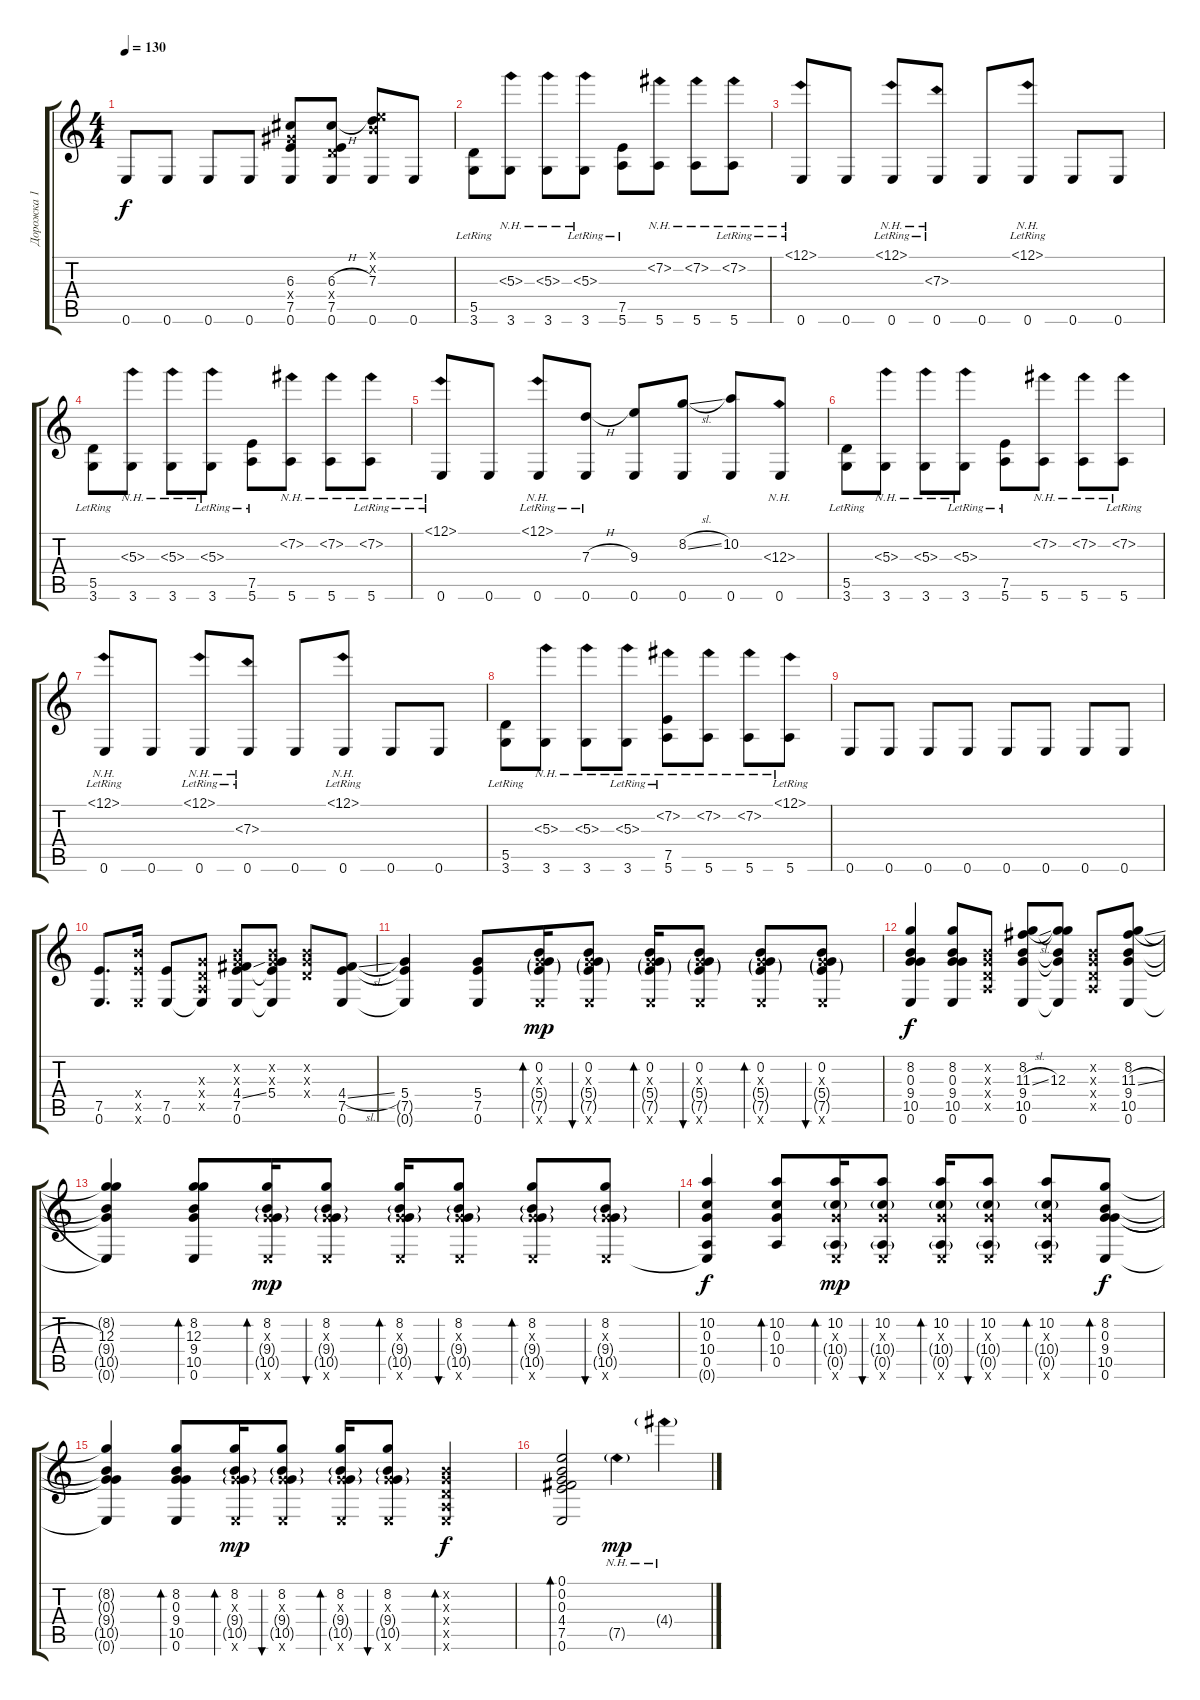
\track ("Дорожка 1" "Дорожка 1") {instrument acousticguitarsteel}
\staff {score tabs}
\tuning (E4 B3 G3 D3 A2 E2) {hide}
\ts (4 4)
\tempo 130
\clef g2
\ks c
0.6.8{dy f} 0.6.8 0.6.8 0.6.8 (6.3 6.4{x} 7.5 0.6).8 (6.3{h} 0.4{x} 7.5 0.6).8 (0.1{x} 0.2{x} 7.3 0.6).8 0.6.8 |
(5.5{lr} 3.6).8 (5.3{nh} 3.6).8 (5.3{nh} 3.6).8 (5.3{nh lr} 3.6).8 (7.5{lr} 5.6).8 (7.2{nh} 5.6).8 (7.2{nh} 5.6).8 (7.2{nh lr} 5.6).8 |
(12.1{nh lr} 0.6).8 0.6.8 (12.1{nh lr} 0.6).8 (7.3{nh lr} 0.6).8 0.6.8 (12.1{nh lr} 0.6).8 0.6.8 0.6.8 |
(5.5{lr} 3.6).8 (5.3{nh} 3.6).8 (5.3{nh} 3.6).8 (5.3{nh lr} 3.6).8 (7.5{lr} 5.6).8 (7.2{nh} 5.6).8 (7.2{nh} 5.6).8 (7.2{nh lr} 5.6).8 |
(12.1{nh lr} 0.6).8 0.6.8 (12.1{nh lr} 0.6).8 (7.3{h lr} 0.6).8 (9.3 0.6).8 (8.2{sl} 0.6).8 (10.2 0.6).8 (12.3{nh} 0.6).8 |
(5.5{lr} 3.6).8 (5.3{nh} 3.6).8 (5.3{nh} 3.6).8 (5.3{nh lr} 3.6).8 (7.5{lr} 5.6).8 (7.2{nh} 5.6).8 (7.2{nh} 5.6).8 (7.2{nh lr} 5.6).8 |
(12.1{nh lr} 0.6).8 0.6.8 (12.1{nh lr} 0.6).8 (7.3{nh lr} 0.6).8 0.6.8 (12.1{nh lr} 0.6).8 0.6.8 0.6.8 |
(5.5{lr} 3.6).8 (5.3{nh} 3.6).8 (5.3{nh} 3.6).8 (5.3{nh lr} 3.6).8 (7.2{nh} 7.5{lr} 5.6).8 (7.2{nh} 5.6).8 (7.2{nh} 5.6).8 (12.1{nh lr} 5.6).8 |
0.6.8 0.6.8 0.6.8 0.6.8 0.6.8 0.6.8 0.6.8 0.6.8 |
(7.5 0.6).8{d} (9.4{x} 7.5{x} 0.6{x}).16 (7.5 0.6).8 (0.3{x} 0.4{x} 0.5{x} 0.6{t}).8 (0.2{x} 0.3{x} 4.4{ss} 7.5 0.6).8 (0.2{x} 0.3{x} 5.4 7.5{t} 0.6{t}).8 (0.2{x} 0.3{x} 0.4{x}).8 (4.4{sl} 7.5 0.6).8 |
(5.4 7.5{t} 0.6{t}).4 (5.4 7.5 0.6).8 (0.2 0.3{x} 5.4{g} 7.5{g} 0.6{x}).16{bd 60 dy mp} (0.2 0.3{x} 5.4{g} 7.5{g} 0.6{x}).8{bu 60} (0.2 0.3{x} 5.4{g} 7.5{g} 0.6{x}).16{bd 60} (0.2 0.3{x} 5.4{g} 7.5{g} 0.6{x}).8{bu 60} (0.2 0.3{x} 5.4{g} 7.5{g} 0.6{x}).8{bd 60} (0.2 0.3{x} 5.4{g} 7.5{g} 0.6{x}).8{bu 60} |
(8.2 0.3 9.4 10.5 0.6).4{dy f} (8.2 0.3 9.4 10.5 0.6).8 (0.2{x} 0.3{x} 0.4{x} 0.5{x}).8 (8.2 11.3{sl} 9.4 10.5 0.6).8 (8.2{t} 12.3 9.4{t} 10.5{t} 0.6{t}).8 (0.2{x} 0.3{x} 0.4{x} 0.5{x}).8 (8.2 11.3{sl} 9.4 10.5 0.6).8 |
(8.2{t} 12.3 9.4{t} 10.5{t} 0.6{t}).4 (8.2 12.3 9.4 10.5 0.6).8{bd 60} (8.2 0.3{x} 9.4{g} 10.5{g} 0.6{x}).16{bd 60 dy mp} (8.2 0.3{x} 9.4{g} 10.5{g} 0.6{x}).8{bu 60} (8.2 0.3{x} 9.4{g} 10.5{g} 0.6{x}).16{bd 60} (8.2 0.3{x} 9.4{g} 10.5{g} 0.6{x}).8{bu 60} (8.2 0.3{x} 9.4{g} 10.5{g} 0.6{x}).8{bd 60} (8.2 0.3{x} 9.4{g} 10.5{g} 0.6{x}).8{bu 60} |
(10.2 0.3 10.4 0.5 0.6{t}).4{dy f} (10.2 0.3 10.4 0.5).8{bd 60} (10.2 0.3{x} 10.4{g} 0.5{g} 0.6{x}).16{bd 60 dy mp} (10.2 0.3{x} 10.4{g} 0.5{g} 0.6{x}).8{bu 60} (10.2 0.3{x} 10.4{g} 0.5{g} 0.6{x}).16{bd 60} (10.2 0.3{x} 10.4{g} 0.5{g} 0.6{x}).8{bu 60} (10.2 0.3{x} 10.4{g} 0.5{g} 0.6{x}).8{bd 60} (8.2 0.3 9.4 10.5 0.6).8{bd 60 dy f} |
(8.2{t} 0.3{t} 9.4{t} 10.5{t} 0.6{t}).4 (8.2 0.3 9.4 10.5 0.6).8{bd 60} (8.2 0.3{x} 9.4{g} 10.5{g} 0.6{x}).16{bd 60 dy mp} (8.2 0.3{x} 9.4{g} 10.5{g} 0.6{x}).8{bu 60} (8.2 0.3{x} 9.4{g} 10.5{g} 0.6{x}).16{bd 60} (8.2 0.3{x} 9.4{g} 10.5{g} 0.6{x}).8{bu 60} (0.2{x} 0.3{x} 0.4{x} 0.5{x} 0.6{x}).4{bd 60 dy f} |
(0.1 0.2 0.3 4.4 7.5 0.6).2{bd 60} 7.5{nh g}.4{dy mp} 4.4{nh g}.4
